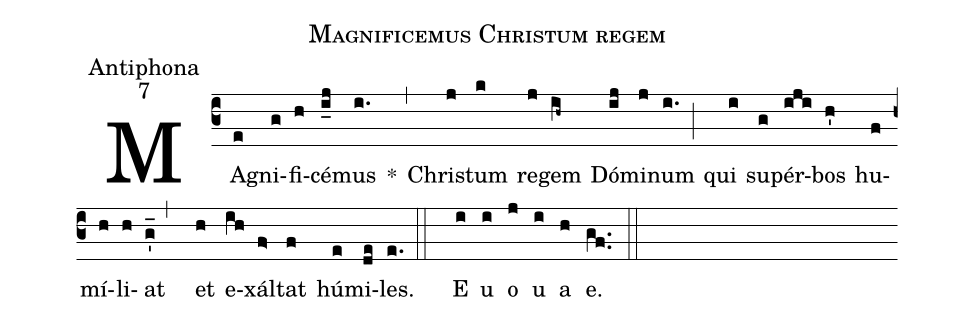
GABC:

name:Magnificemus Christum regem;
office-part:Antiphona;
mode:7;
%%
(c3)MA(e)gni(g)fi(h)cé(i_j)mus(i.) *(,) Chri(j)stum(k) re(j)gem(ih~) Dó(ij)mi(j)num(i.;) qui(i) su(g)pér(iji)bos(h') hu(f)mí(h)li(h)at(g_',) et(h) e(ih)xál(f>)tat(f) hú(e)mi(de)les.(e.::) E(i) u(i) o(j) u(i) a(h) e.(gf..::)
